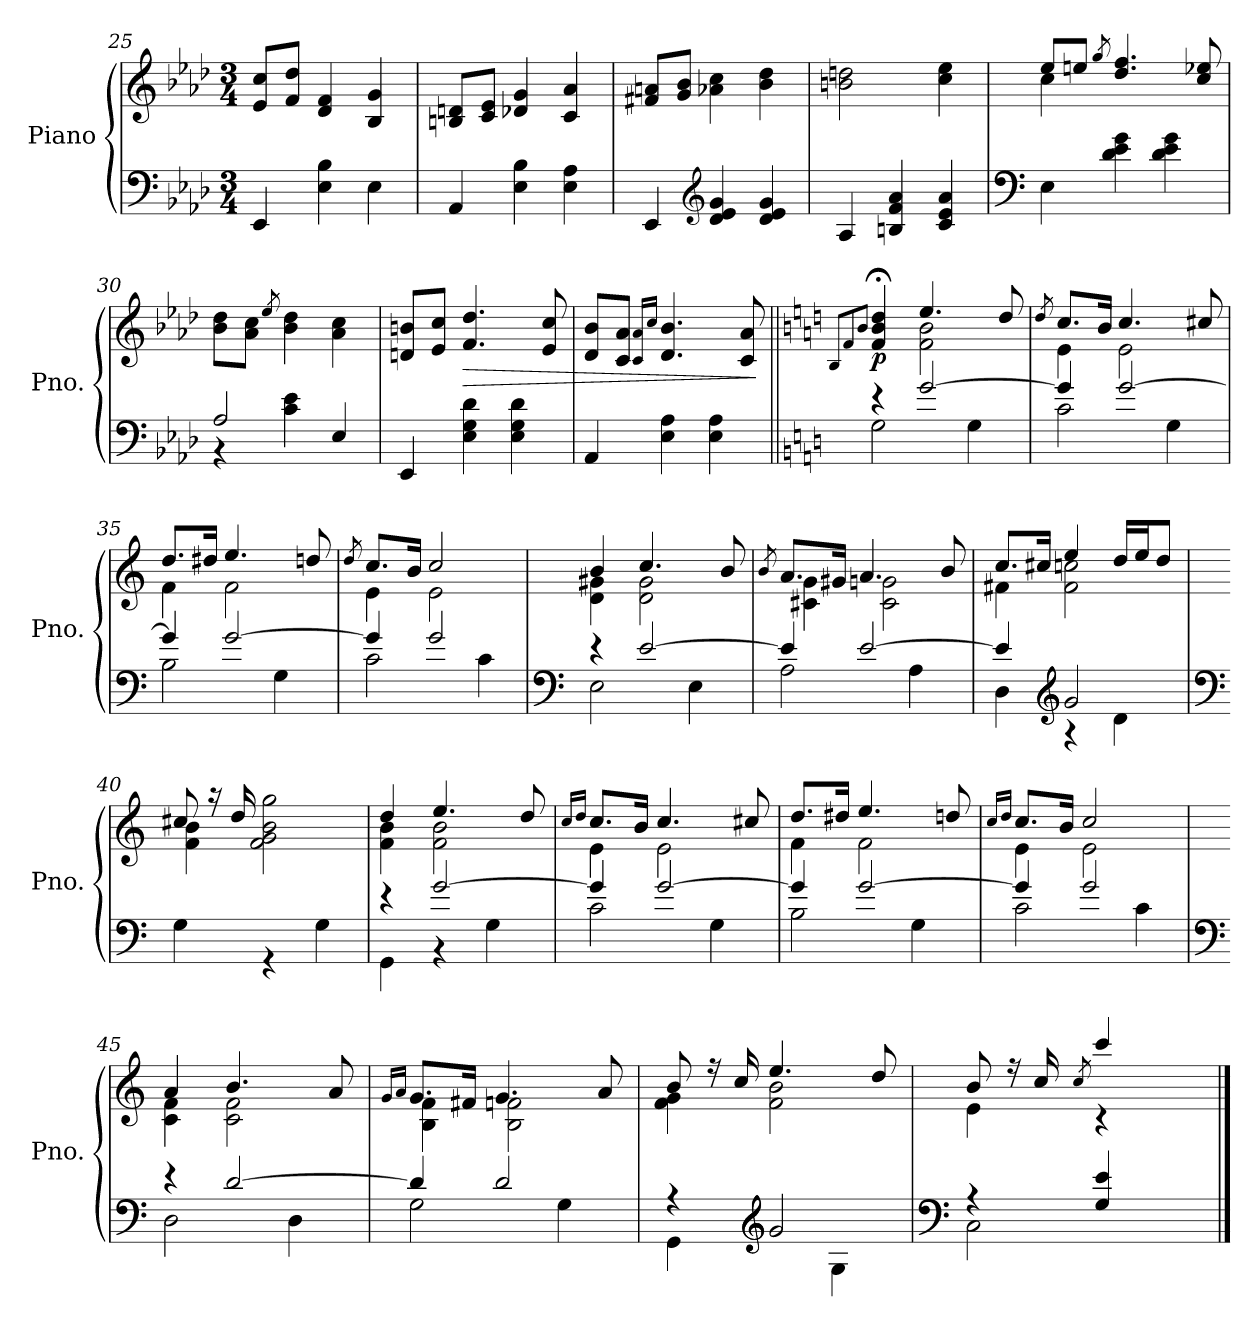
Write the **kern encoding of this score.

**kern	**kern	**dynam
*part1	*part1	*part1
*staff2	*staff1	*staff1/2
*I"Piano	*	*
*I'Pno.	*	*
*clefF4	*clefG2	*
*k[b-e-a-d-]	*k[b-e-a-d-]	*
*M3/4	*M3/4	*
=25	=25	=25
4EE-/	8e-/ 8cc/L	.
.	8f/ 8dd-/J	.
4E-\ 4B-\	4d-/ 4f/	.
4E-\	4B-/ 4g/	.
=26	=26	=26
4AA-/	8Bn/ 8dn/L	.
.	8c/ 8e-/J	.
4E-\ 4B-\	4d-X/ 4g/	.
4E-\ 4A-\	4c/ 4a-/	.
=27	=27	=27
4EE-/	8f#X/ 8an/L	.
.	8g/ 8b-/J	.
*clefG2	*	*
4d-/ 4e-/ 4g/	4a-X\ 4cc\	.
4d-/ 4e-/ 4g/	4b-\ 4dd-\	.
!!LO:LB:g=z
=28	=28	=28
4A-/	2bn\ 2ddn\	.
4Bn/ 4f/ 4a-/	.	.
4c/ 4e-/ 4a-/	4cc\ 4ee-\	.
=29	=29	=29
*clefF4	*	*
*	*^	*
4E-\	8ee-/L	4cc\	.
.	8een/J	.	.
.	8qgg/	.	.
4d-\ 4e-\ 4g\	4.dd-/ 4.ff/	2ryy	.
4d-\ 4e-\ 4g\	.	.	.
.	8cc/ 8ee-X/	.	.
*	*v	*v	*
=30	=30	=30
*^	*	*
2A-/	4r	8b-\ 8dd-\L	.
.	.	8a-\ 8cc\J	.
.	.	8qee-/	.
.	4c\ 4e-\	4b-\ 4dd-\	.
4E-/	4ryy	4a-\ 4cc\	.
*v	*v	*	*
=31	=31	=31
4EE-/	8dn/ 8bn/L	.
.	8e-/ 8cc/J	.
!	!	!LO:HP:b
4E-\ 4G\ 4d-\	4.f/ 4.dd-/	>
4E-\ 4G\ 4d-\	.	.
.	8e-/ 8cc/	.
=32	=32	=32
4AA-/	8d-/ 8b-/L	.
.	8c/ 8a-/J	.
.	16qc/ 16qa-/LL	.
.	16qcc/JJ	.
4E-\ 4A-\	4.d-/ 4.b-/	.
4E-\ 4A-\	.	.
.	8c/ 8a-/	.
.	.	]
!!LO:LB:g=z
=33||	=33||	=33||
*k[]	*k[]	*
*	*MM104	*
.	8qB/L	.
.	8qf/	.
.	8qb/J	.
*^	*^	*
!	!	!	!	!LO:DY:b
4r	2G\	4f/;< 4b/;< 4dd/;<	4ryy	p
[2g/	.	4.ee/	2f\ 2b\	.
.	4G\	.	.	.
.	.	8dd/	.	.
=34	=34	=34	=34	=34
.	.	8qdd/	.	.
4g/]	2c\	8.cc/L	4e\	.
.	.	16b/Jk	.	.
[2g/	.	4.cc/	2e\	.
.	4G\	.	.	.
.	.	8cc#X/	.	.
=35	=35	=35	=35	=35
4g/]	2B\	8.dd/L	4f\	.
.	.	16dd#X/Jk	.	.
[2g/	.	4.ee/	2f\	.
.	4G\	.	.	.
.	.	8ddn/	.	.
=36	=36	=36	=36	=36
.	.	8qdd/	.	.
4g/]	2c\	8.cc/L	4e\	.
.	.	16b/Jk	.	.
2g/	.	2cc/	2e\	.
.	4c\	.	.	.
=37	=37	=37	=37	=37
*clefF4	*	*	*	*
4r	2E\	4b/	4d\ 4g#X\	.
[2e/	.	4.cc/	2d\ 2g#\	.
.	4E\	.	.	.
.	.	8b/	.	.
!!LO:LB:g=z	!!
=38	=38	=38	=38	=38
.	.	8qb/	.	.
4e/]	2A\	8.a/L	4c#X\ 4g\	.
.	.	16g#X/Jk	.	.
[2e/	.	4.a/	2c#\ 2gn\	.
.	4A\	.	.	.
.	.	8b/	.	.
=39	=39	=39	=39	=39
4e/]	4D\	8.cc/L	4f#X\	.
.	.	16cc#X/Jk	.	.
*clefG2	*	*	*	*
2g/	4r	4ee/	2f#\ 2ccn\	.
.	4d\	16dd/LL	.	.
.	.	16ee/J	.	.
.	.	8dd/J	.	.
=40	=40	=40	=40	=40
*clefF4	*	*	*	*
2.ryy	4G\	8cc#X/	4f\ 4b\	.
.	.	16r	.	.
.	.	16dd/	.	.
.	4r	2ryy	2f\ 2g\ 2b\ 2gg\	.
.	4G\	.	.	.
=41	=41	=41	=41	=41
4r	4GG\	4dd/	4f\ 4b\	.
[2g/	4r	4.ee/	2f\ 2b\	.
.	4G\	.	.	.
.	.	8dd/	.	.
=42	=42	=42	=42	=42
.	.	16qcc/LL	.	.
.	.	16qdd/JJ	.	.
4g/]	2c\	8.cc/L	4e\	.
.	.	16b/Jk	.	.
[2g/	.	4.cc/	2e\	.
.	4G\	.	.	.
.	.	8cc#X/	.	.
!!LO:LB:g=z	!!
=43	=43	=43	=43	=43
4g/]	2B\	8.dd/L	4f\	.
.	.	16dd#X/Jk	.	.
[2g/	.	4.ee/	2f\	.
.	4G\	.	.	.
.	.	8ddn/	.	.
=44	=44	=44	=44	=44
.	.	16qcc/LL	.	.
.	.	16qdd/JJ	.	.
4g/]	2c\	8.cc/L	4e\	.
.	.	16b/Jk	.	.
2g/	.	2cc/	2e\	.
.	4c\	.	.	.
=45	=45	=45	=45	=45
*clefF4	*	*	*	*
4r	2D\	4a/	4c\ 4f\	.
[2d/	.	4.b/	2c\ 2f\	.
.	4D\	.	.	.
.	.	8a/	.	.
=46	=46	=46	=46	=46
.	.	16qg/LL	.	.
.	.	16qa/JJ	.	.
4d/]	2G\	8.g/L	4B\ 4f\	.
.	.	16f#X/Jk	.	.
2d/	.	4.g/	2B\ 2fn\	.
.	4G\	.	.	.
.	.	8a/	.	.
=47	=47	=47	=47	=47
4r	4GG\	8b/	4f\ 4g\	.
.	.	16r	.	.
.	.	16cc/	.	.
*clefG2	*	*	*	*
2g/	4ryy	4.ee/	2f\ 2b\	.
.	4G\	.	.	.
.	.	8dd/	.	.
!!LO:PB:g=z	!!
=48	=48	=48	=48	=48
*clefF4	*	*	*	*
4r	2C\	8b/	4e\	.
.	.	16r	.	.
.	.	16cc/	.	.
.	.	8qcc/	.	.
4G/ 4e/	.	4ccc/	4r	.
4ryy	4ryy	4ryy	4ryy	.
*v	*v	*	*	*
*	*v	*v	*
==	==	==
*-	*-	*-
